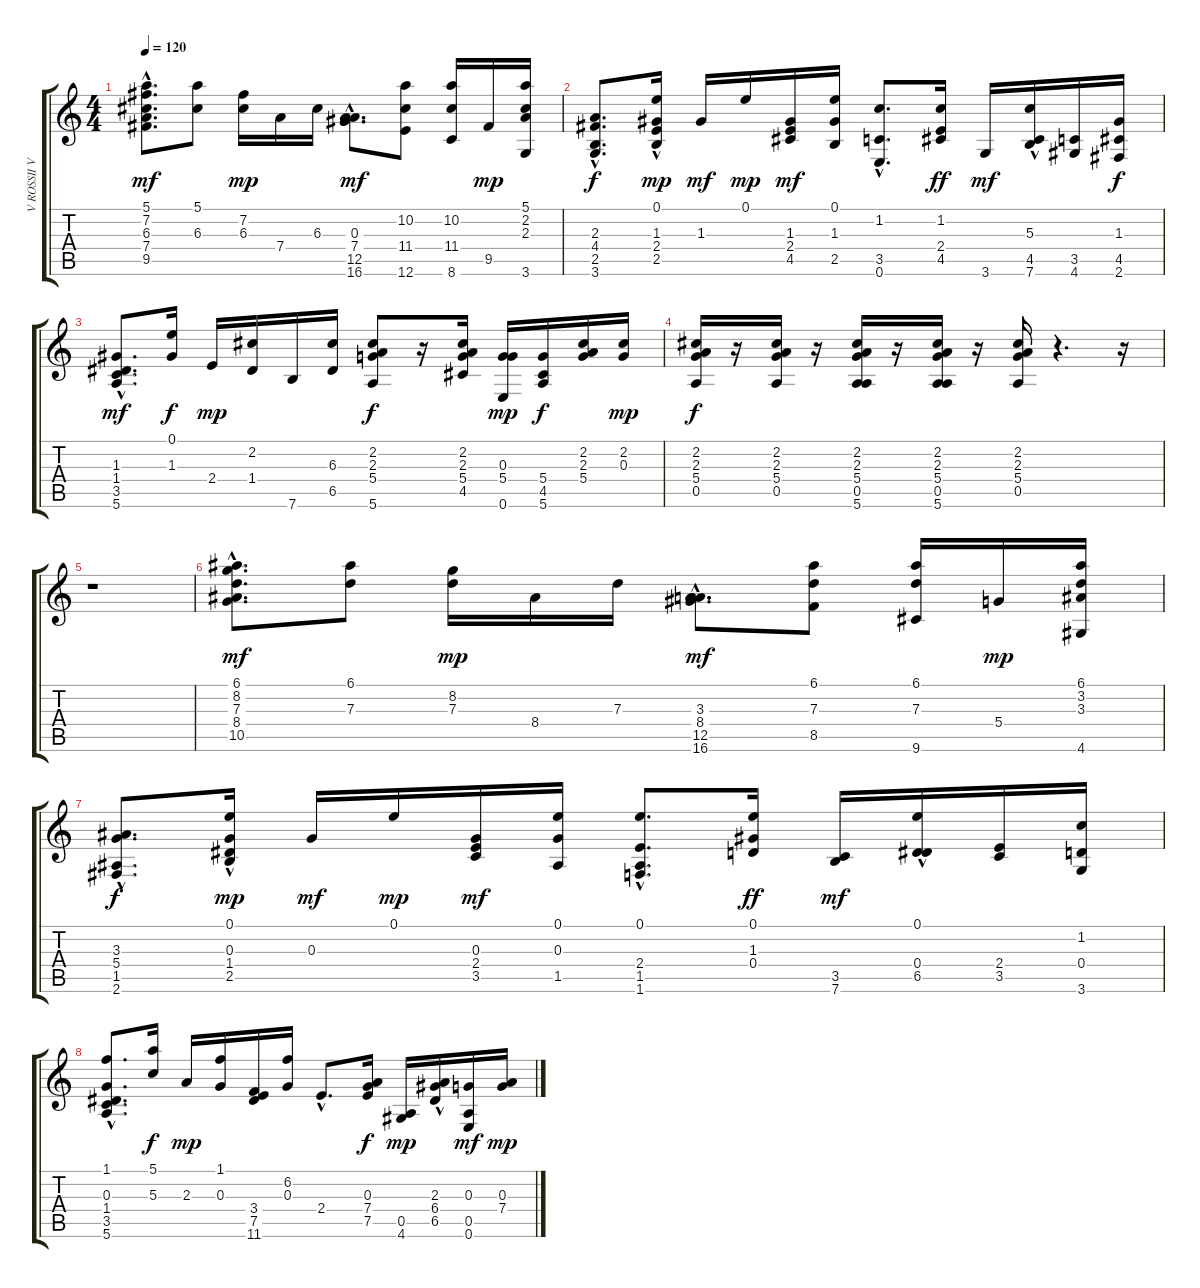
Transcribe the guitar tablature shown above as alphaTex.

\track ("V ROSSII VECHERA     " "V ROSSII V") {instrument acousticguitarsteel}
\staff {score tabs}
\tuning (E4 B3 G3 D3 A2 E2) {hide}
\ts (4 4)
\tempo 120
\clef g2
\ks c
(5.1{hac} 7.2{hac} 6.3 7.4{hac} 9.5{hac}).8{d dy mf} (5.1 6.3).8 (7.2 6.3).16{dy mp} 7.4.16 6.3.16 (0.3{hac} 7.4 12.5{hac} 16.6{hac}).8{d dy mf} (10.2 11.4 12.6).8 (10.2 11.4 8.6).16 9.5.16{dy mp} (5.1 2.2 2.3 3.6).16 |
(2.3 4.4 2.5{hac} 3.6{hac}).8{d dy f} (0.1 1.3 2.4 2.5{hac}).16{dy mp} 1.3.16{dy mf} 0.1.16{dy mp} (1.3 2.4 4.5).16{dy mf} (0.1 1.3 2.5).16 (1.2{hac} 3.5{hac} 0.6{hac}).8{d} (1.2 2.4 4.5).16{dy ff} 3.6.16{dy mf} (5.3{hac} 4.5 7.6).16 (3.5 4.6).16 (1.3 4.5 2.6).16{dy f} |
(1.3{hac} 1.4 3.5 5.6{hac}).8{d dy mf} (0.1 1.3).16{dy f} 2.4.16{dy mp} (2.2 1.4).16 7.6.16 (6.3 6.5).16 (2.2 2.3 5.4 5.6).8{dy f} r.16 (2.2 2.3 5.4 4.5).16 (0.3 5.4 0.6).16{dy mp} (5.4 4.5 5.6).16{dy f} (2.2 2.3 5.4).16 (2.2 0.3).16{dy mp} |
(2.2 2.3 5.4 0.5).16{dy f} r.16 (2.2 2.3 5.4 0.5).16 r.16 (2.2 2.3 5.4 0.5 5.6).16 r.16 (2.2 2.3 5.4 0.5 5.6).16 r.16 (2.2 2.3 5.4 0.5).16 r.4{d} r.16 |
r.1 |
(6.1{hac} 8.2{hac} 7.3 8.4{hac} 10.5{hac}).8{d dy mf} (6.1 7.3).8 (8.2 7.3).16{dy mp} 8.4.16 7.3.16 (3.3 8.4{hac} 12.5{hac} 16.6{hac}).8{d dy mf} (6.1 7.3 8.5).8 (6.1 7.3 9.6).16 5.4.16{dy mp} (6.1 3.2 3.3 4.6).16 |
(3.3 5.4 1.5{hac} 2.6{hac}).8{d dy f} (0.1 0.3 1.4 2.5{hac}).16{dy mp} 0.3.16{dy mf} 0.1.16{dy mp} (0.3 2.4 3.5).16{dy mf} (0.1 0.3 1.5).16 (0.1{hac} 2.4{hac} 1.5{hac} 1.6{hac}).8{d} (0.1 1.3 0.4).16{dy ff} (3.5 7.6).16{dy mf} (0.1{hac} 0.4 6.5).16 (2.4 3.5).16 (1.2 0.4 3.6).16 |
(1.1 0.3{hac} 1.4 3.5 5.6{hac}).8{d} (5.1 5.3).16{dy f} 2.3.16{dy mp} (1.1 0.3).16 (3.4 7.5 11.6).16 (6.2 0.3).16 2.4{hac}.8{d} (0.3 7.4 7.5).16{dy f} (0.5 4.6).16{dy mp} (2.3 6.4{hac} 6.5).16 (0.3 0.5 0.6).16{dy mf} (0.3 7.4).16{dy mp}
